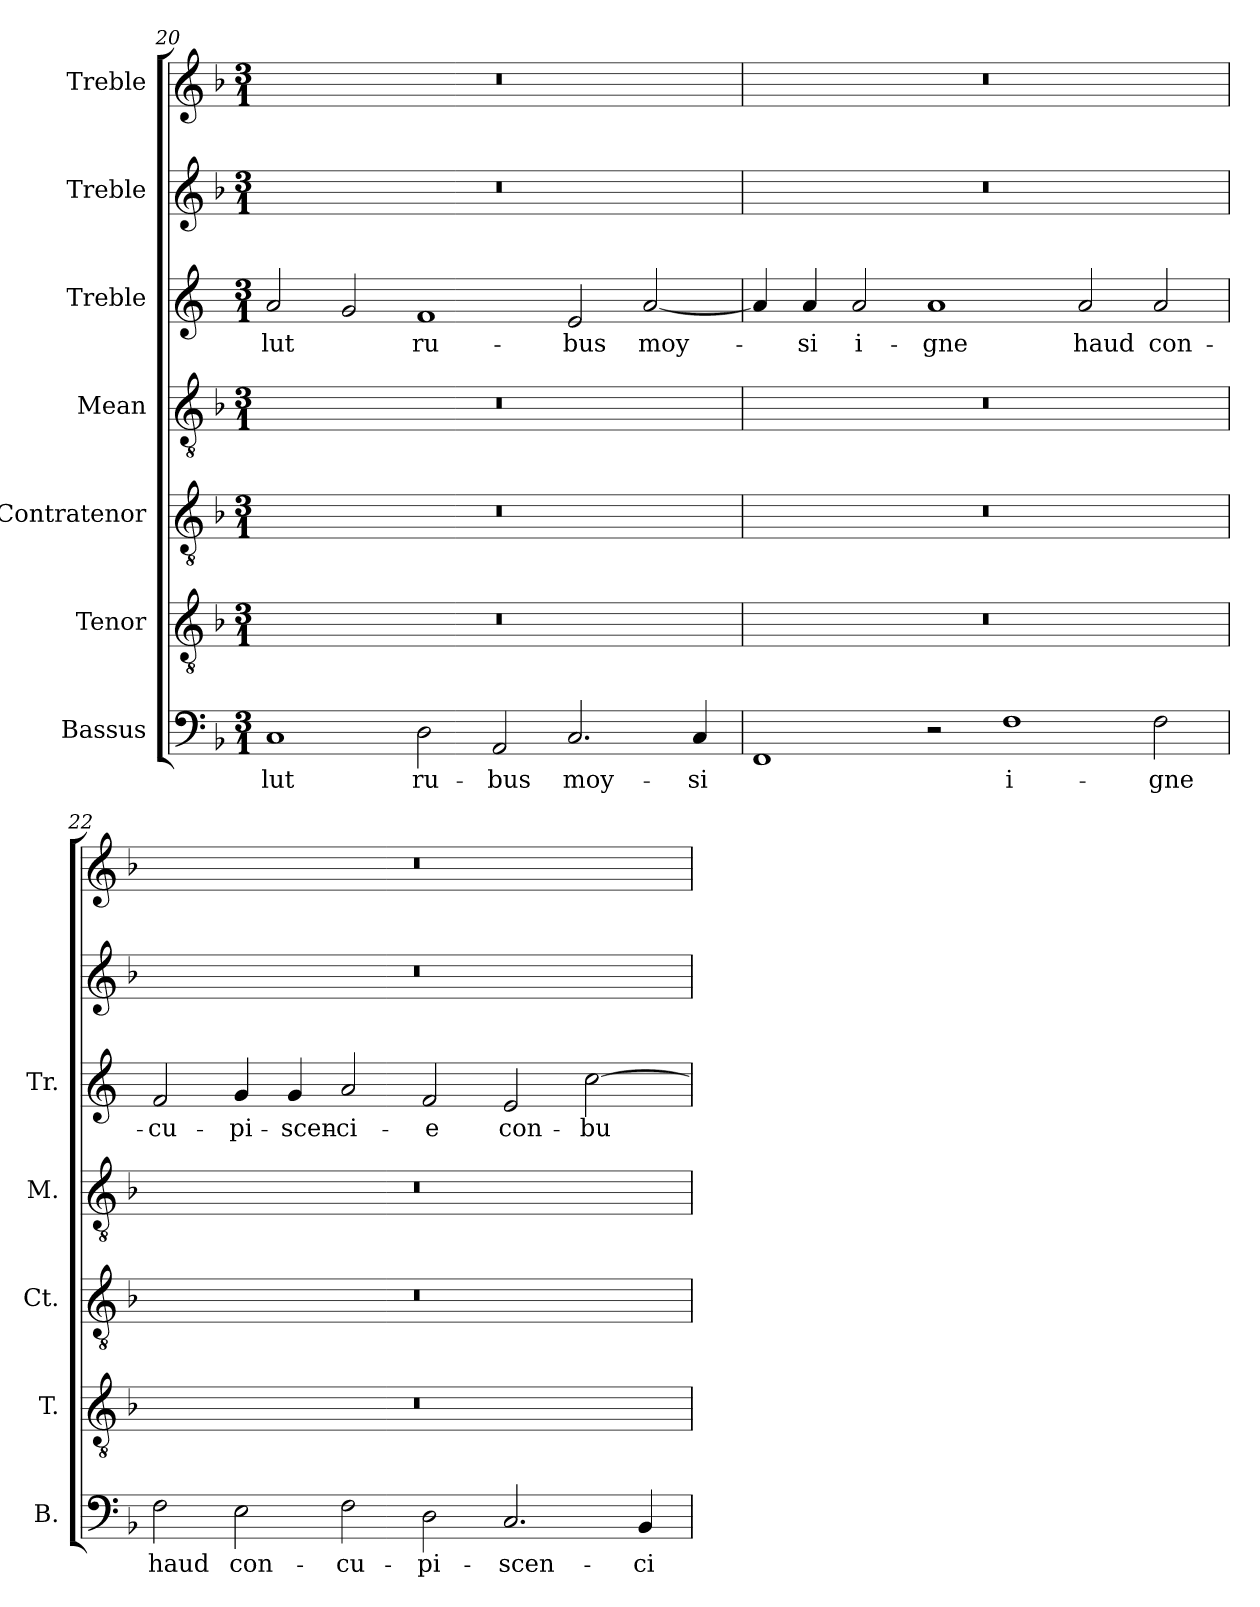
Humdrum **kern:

**kern	**text	**kern	**kern	**kern	**kern	**text	**kern	**kern
*part7	*part7	*part6	*part5	*part4	*part3	*part3	*part2	*part1
*staff7	*staff7	*staff6	*staff5	*staff4	*staff3	*staff3	*staff2	*staff1
*I"Bassus	*	*I"Tenor	*I"Contratenor	*I"Mean	*I"Treble	*	*I"Treble	*I"Treble
*I'B.	*	*I'T.	*I'Ct.	*I'M.	*I'Tr.	*	*	*
*clefF4	*	*clefGv2	*clefGv2	*clefGv2	*clefG2	*	*clefG2	*clefG2
*	*	*ITrd7c12	*ITrd7c12	*ITrd7c12	*	*	*	*
*k[b-]	*	*k[b-]	*k[b-]	*k[b-]	*k[]	*	*k[b-]	*k[b-]
*F:	*	*F:	*F:	*F:	*	*	*F:	*F:
*M3/1	*	*M3/1	*M3/1	*M3/1	*M3/1	*	*M3/1	*M3/1
=20	=20	=20	=20	=20	=20	=20	=20	=20
!	!LO:LY:b:color=#000000	!LO:N:vis=1	!LO:N:vis=1	!LO:N:vis=1	!	!	!	!
!	!	!	!	!	!	!LO:LY:b:color=#000000	!LO:N:vis=1	!LO:N:vis=1
1Ci	-lut	0.r	0.r	0.r	2ai/	-lut	0.r	0.r
.	.	.	.	.	2gi/	.	.	.
!	!LO:LY:b:color=#000000	!	!	!	!	!	!	!
!	!	!	!	!	!	!LO:LY:b:color=#000000	!	!
2Di\	ru-	.	.	.	1fi	ru-	.	.
!	!LO:LY:b:color=#000000	!	!	!	!	!	!	!
2AAi/	-bus	.	.	.	.	.	.	.
!	!LO:LY:b:color=#000000	!	!	!	!	!	!	!
!	!	!	!	!	!	!LO:LY:b:color=#000000	!	!
2.Ci/	moy-	.	.	.	2ei/	-bus	.	.
!	!	!	!	!	!	!LO:LY:b:color=#000000	!	!
.	.	.	.	.	[<2ai/	moy-	.	.
!	!LO:LY:b:color=#000000	!	!	!	!	!	!	!
4Ci/	-si	.	.	.	.	.	.	.
!!LO:LB:g=z
=21`	=21`	=21`	=21`	=21`	=21`	=21`	=21`	=21`
!	!	!LO:N:vis=1	!LO:N:vis=1	!LO:N:vis=1	!	!	!LO:N:vis=1	!LO:N:vis=1
1FFi	.	0.r	0.r	0.r	4ai/]	.	0.r	0.r
!	!	!	!	!	!	!LO:LY:b:color=#000000	!	!
.	.	.	.	.	4ai/	-si	.	.
!	!	!	!	!	!	!LO:LY:b:color=#000000	!	!
.	.	.	.	.	2ai/	i-	.	.
!	!	!	!	!	!	!LO:LY:b:color=#000000	!	!
2r	.	.	.	.	1ai	-gne	.	.
!	!LO:LY:b:color=#000000	!	!	!	!	!	!	!
1Fi	i-	.	.	.	.	.	.	.
!	!	!	!	!	!	!LO:LY:b:color=#000000	!	!
.	.	.	.	.	2ai/	haud	.	.
!	!LO:LY:b:color=#000000	!	!	!	!	!	!	!
!	!	!	!	!	!	!LO:LY:b:color=#000000	!	!
2Fi\	-gne	.	.	.	2ai/	con-	.	.
=22`	=22`	=22`	=22`	=22`	=22`	=22`	=22`	=22`
!	!LO:LY:b:color=#000000	!LO:N:vis=1	!LO:N:vis=1	!LO:N:vis=1	!	!	!	!
!	!	!	!	!	!	!LO:LY:b:color=#000000	!LO:N:vis=1	!LO:N:vis=1
2Fi\	haud	0.r	0.r	0.r	2fi/	-cu-	0.r	0.r
!	!LO:LY:b:color=#000000	!	!	!	!	!	!	!
!	!	!	!	!	!	!LO:LY:b:color=#000000	!	!
2Ei\	con-	.	.	.	4gi/	-pi-	.	.
!	!	!	!	!	!	!LO:LY:b:color=#000000	!	!
.	.	.	.	.	4gi/	-scen-	.	.
!	!LO:LY:b:color=#000000	!	!	!	!	!	!	!
!	!	!	!	!	!	!LO:LY:b:color=#000000	!	!
2Fi\	-cu-	.	.	.	2ai/	-ci-	.	.
!	!LO:LY:b:color=#000000	!	!	!	!	!	!	!
!	!	!	!	!	!	!LO:LY:b:color=#000000	!	!
2Di\	-pi-	.	.	.	2fi/	-e	.	.
!	!LO:LY:b:color=#000000	!	!	!	!	!	!	!
!	!	!	!	!	!	!LO:LY:b:color=#000000	!	!
2.Ci/	-scen-	.	.	.	2ei/	con-	.	.
!	!	!	!	!	!	!LO:LY:b:color=#000000	!	!
.	.	.	.	.	[>2cci\	-bu-	.	.
!	!LO:LY:b:color=#000000	!	!	!	!	!	!	!
4BB-i/	-ci-	.	.	.	.	.	.	.
=`	=`	=`	=`	=`	=`	=`	=`	=`
*-	*-	*-	*-	*-	*-	*-	*-	*-
